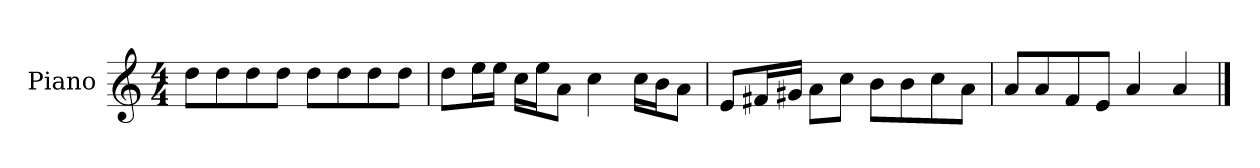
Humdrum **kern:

**kern
*part1
*staff1
*I"Piano
*I'P-no
*clefG2
*k[]
*M4/4
*MM90
=1
8dd\L
8dd\
8dd\
8dd\J
8dd\L
8dd\
8dd\
8dd\J
=2
8dd\L
16ee\L
16ee\JJ
16cc\LL
16ee\J
8a\J
4cc\
16cc\LL
16b\J
8a\J
=3
8e/L
16f#X/L
16g#X/JJ
8a\L
8cc\J
8b\L
8b\
8cc\
8a\J
=4
8a/L
8a/
8f/
8e/J
4a/
4a/
==
*-
